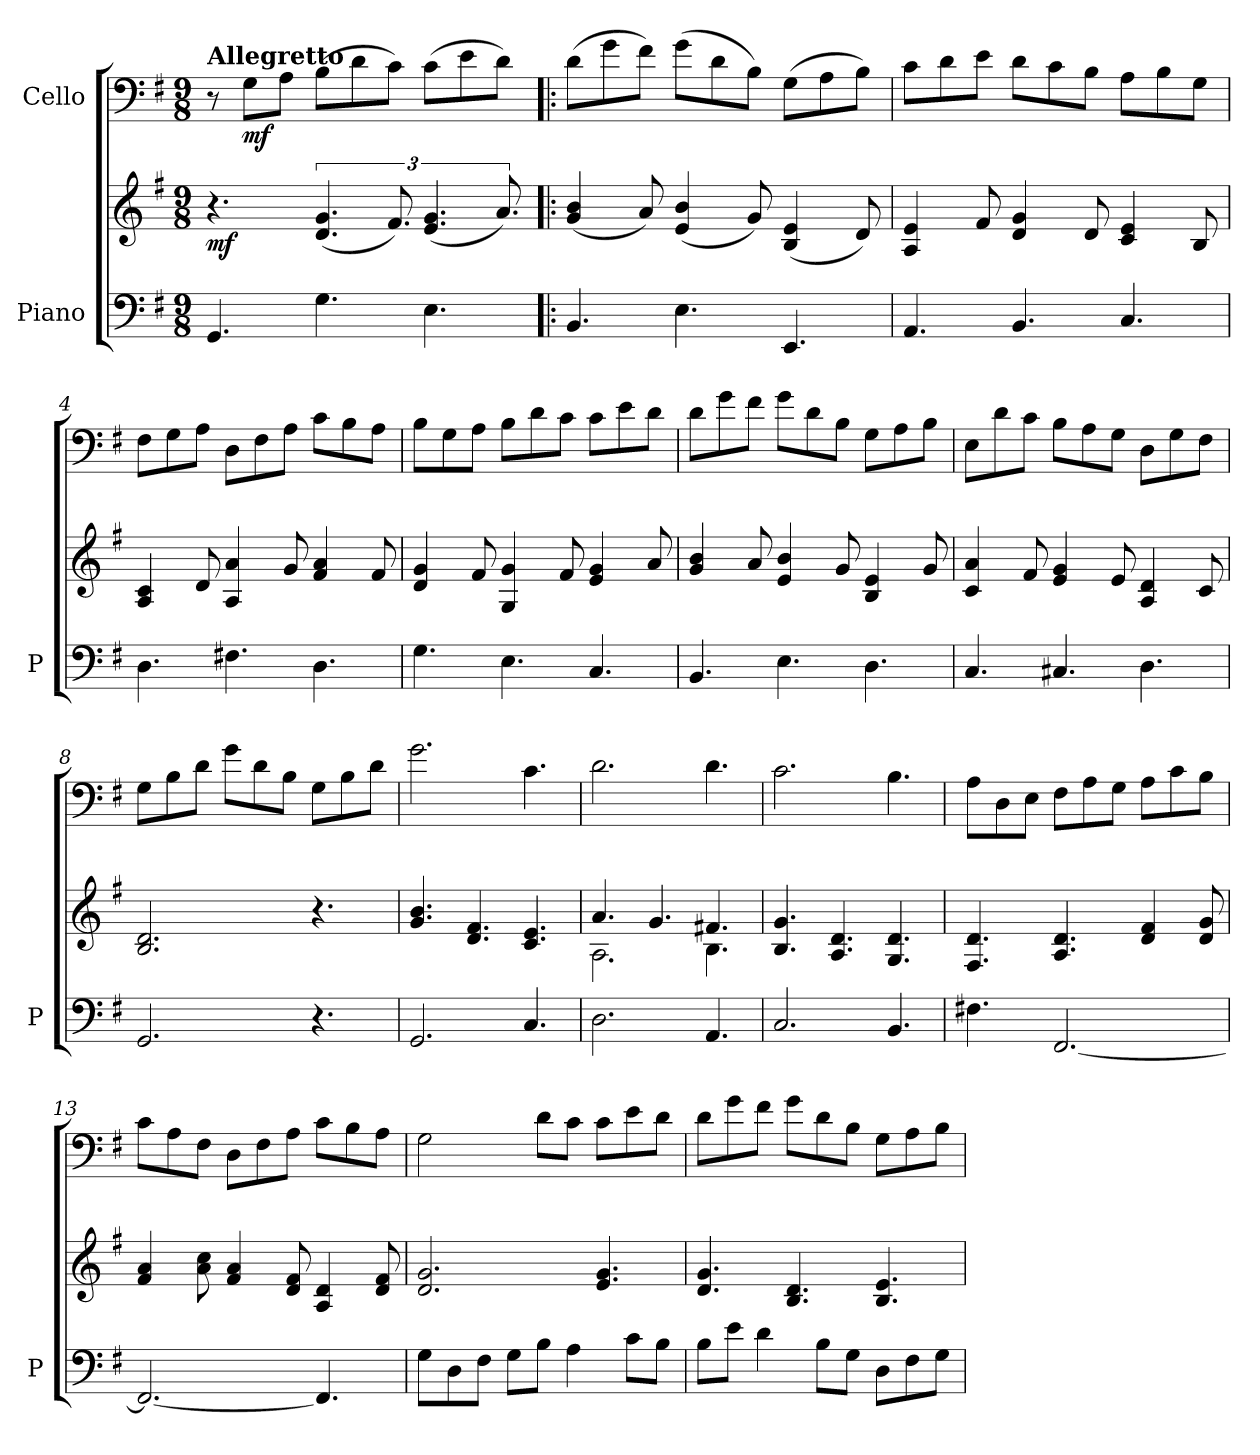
**kern	**kern	**dynam	**kern	**dynam
*part2	*part2	*part2	*part1	*part1
*staff3	*staff2	*staff2/3	*staff1	*staff1
*I"Piano	*	*	*I"Cello	*
*I'P	*	*	*	*
*clefF4	*clefG2	*	*clefF4	*
*k[f#]	*k[f#]	*	*k[f#]	*
*M9/8	*M9/8	*	*M9/8	*
=1	=1	=1	=1	=1
!	!	!	!LO:TX:a:B:t=Allegretto	!
!	!	!LO:DY:b	!	!
4.GG/	4.r	mf	8r	.
!	!	!	!	!LO:DY:b
.	.	.	8G\L	mf
.	.	.	8A\J	.
4.G\	(6.d/ 6.g/	.	(8B\L	.
.	.	.	8d\	.
.	12.f#/)	.	8c\J)	.
4.E\	(6.e/ 6.g/	.	(8c\L	.
.	.	.	8e\	.
.	12.a/)	.	8d\J)	.
=2!|:	=2!|:	=2!|:	=2!|:	=2!|:
4.BB/	(4g/ 4b/	.	(8d\L	.
.	.	.	8g\	.
.	8a/)	.	8f#\J)	.
4.E\	(4e/ 4b/	.	(8g\L	.
.	.	.	8d\	.
.	8g/)	.	8B\J)	.
4.EE/	(4B/ 4e/	.	(8G\L	.
.	.	.	8A\	.
.	8d/)	.	8B\J)	.
=3	=3	=3	=3	=3
4.AA/	4A/ 4e/	.	8c\L	.
.	.	.	8d\	.
.	8f#/	.	8e\J	.
4.BB/	4d/ 4g/	.	8d\L	.
.	.	.	8c\	.
.	8d/	.	8B\J	.
4.C/	4c/ 4e/	.	8A\L	.
.	.	.	8B\	.
.	8B/	.	8G\J	.
=4	=4	=4	=4	=4
4.D\	4A/ 4c/	.	8F#\L	.
.	.	.	8G\	.
.	8d/	.	8A\J	.
4.F#X\	4A/ 4a/	.	8D\L	.
.	.	.	8F#\	.
.	8g/	.	8A\J	.
4.D\	4f#/ 4a/	.	8c\L	.
.	.	.	8B\	.
.	8f#/	.	8A\J	.
!!LO:LB:g=z
=5	=5	=5	=5	=5
4.G\	4d/ 4g/	.	8B\L	.
.	.	.	8G\	.
.	8f#/	.	8A\J	.
4.E\	4G/ 4g/	.	8B\L	.
.	.	.	8d\	.
.	8f#/	.	8c\J	.
4.C/	4e/ 4g/	.	8c\L	.
.	.	.	8e\	.
.	8a/	.	8d\J	.
=6	=6	=6	=6	=6
4.BB/	4g/ 4b/	.	8d\L	.
.	.	.	8g\	.
.	8a/	.	8f#\J	.
4.E\	4e/ 4b/	.	8g\L	.
.	.	.	8d\	.
.	8g/	.	8B\J	.
4.D\	4B/ 4e/	.	8G\L	.
.	.	.	8A\	.
.	8g/	.	8B\J	.
=7	=7	=7	=7	=7
4.C/	4c/ 4a/	.	8E\L	.
.	.	.	8d\	.
.	8f#/	.	8c\J	.
4.C#X/	4e/ 4g/	.	8B\L	.
.	.	.	8A\	.
.	8e/	.	8G\J	.
4.D\	4A/ 4d/	.	8D\L	.
.	.	.	8G\	.
.	8c/	.	8F#\J	.
=8	=8	=8	=8	=8
2.GG/	2.B/ 2.d/	.	8G\L	.
.	.	.	8B\	.
.	.	.	8d\J	.
.	.	.	8g\L	.
.	.	.	8d\	.
.	.	.	8B\J	.
4.r	4.r	.	8G\L	.
.	.	.	8B\	.
.	.	.	8d\J	.
=9	=9	=9	=9	=9
2.GG/	4.g/ 4.b/	.	2.g\	.
.	4.d/ 4.f#/	.	.	.
4.C/	4.c/ 4.e/	.	4.c\	.
=10	=10	=10	=10	=10
*	*^	*	*	*
2.D\	4.a/	2.A\	.	2.d\	.
.	4.g/	.	.	.	.
4.AA/	4.f#X/	4.B\	.	4.d\	.
*	*v	*v	*	*	*
!!LO:LB:g=z
=11	=11	=11	=11	=11
2.C/	4.B/ 4.g/	.	2.c\	.
.	4.A/ 4.d/	.	.	.
4.BB/	4.G/ 4.d/	.	4.B\	.
=12	=12	=12	=12	=12
4.F#X\	4.F#/ 4.d/	.	8A\L	.
.	.	.	8D\	.
.	.	.	8E\J	.
[2.FF#/	4.A/ 4.d/	.	8F#\L	.
.	.	.	8A\	.
.	.	.	8G\J	.
.	4d/ 4f#/	.	8A\L	.
.	.	.	8c\	.
.	8d/ 8g/	.	8B\J	.
=13	=13	=13	=13	=13
2.FF#/_	4f#/ 4a/	.	8c\L	.
.	.	.	8A\	.
.	8a\ 8cc\	.	8F#\J	.
.	4f#/ 4a/	.	8D\L	.
.	.	.	8F#\	.
.	8d/ 8f#/	.	8A\J	.
4.FF#/]	4A/ 4d/	.	8c\L	.
.	.	.	8B\	.
.	8d/ 8f#/	.	8A\J	.
=14	=14	=14	=14	=14
8G\L	2.d/ 2.g/	.	2G\	.
8D\	.	.	.	.
8F#\J	.	.	.	.
8G\L	.	.	.	.
8B\J	.	.	8d\L	.
4A\	.	.	8c\J	.
.	4.e/ 4.g/	.	8c\L	.
8c\L	.	.	8e\	.
8B\J	.	.	8d\J	.
=15	=15	=15	=15	=15
8B\L	4.d/ 4.g/	.	8d\L	.
8e\J	.	.	8g\	.
4d\	.	.	8f#\J	.
.	4.B/ 4.d/	.	8g\L	.
8B\L	.	.	8d\	.
8G\J	.	.	8B\J	.
8D\L	4.B/ 4.e/	.	8G\L	.
8F#\	.	.	8A\	.
8G\J	.	.	8B\J	.
=	=	=	=	=
*-	*-	*-	*-	*-
